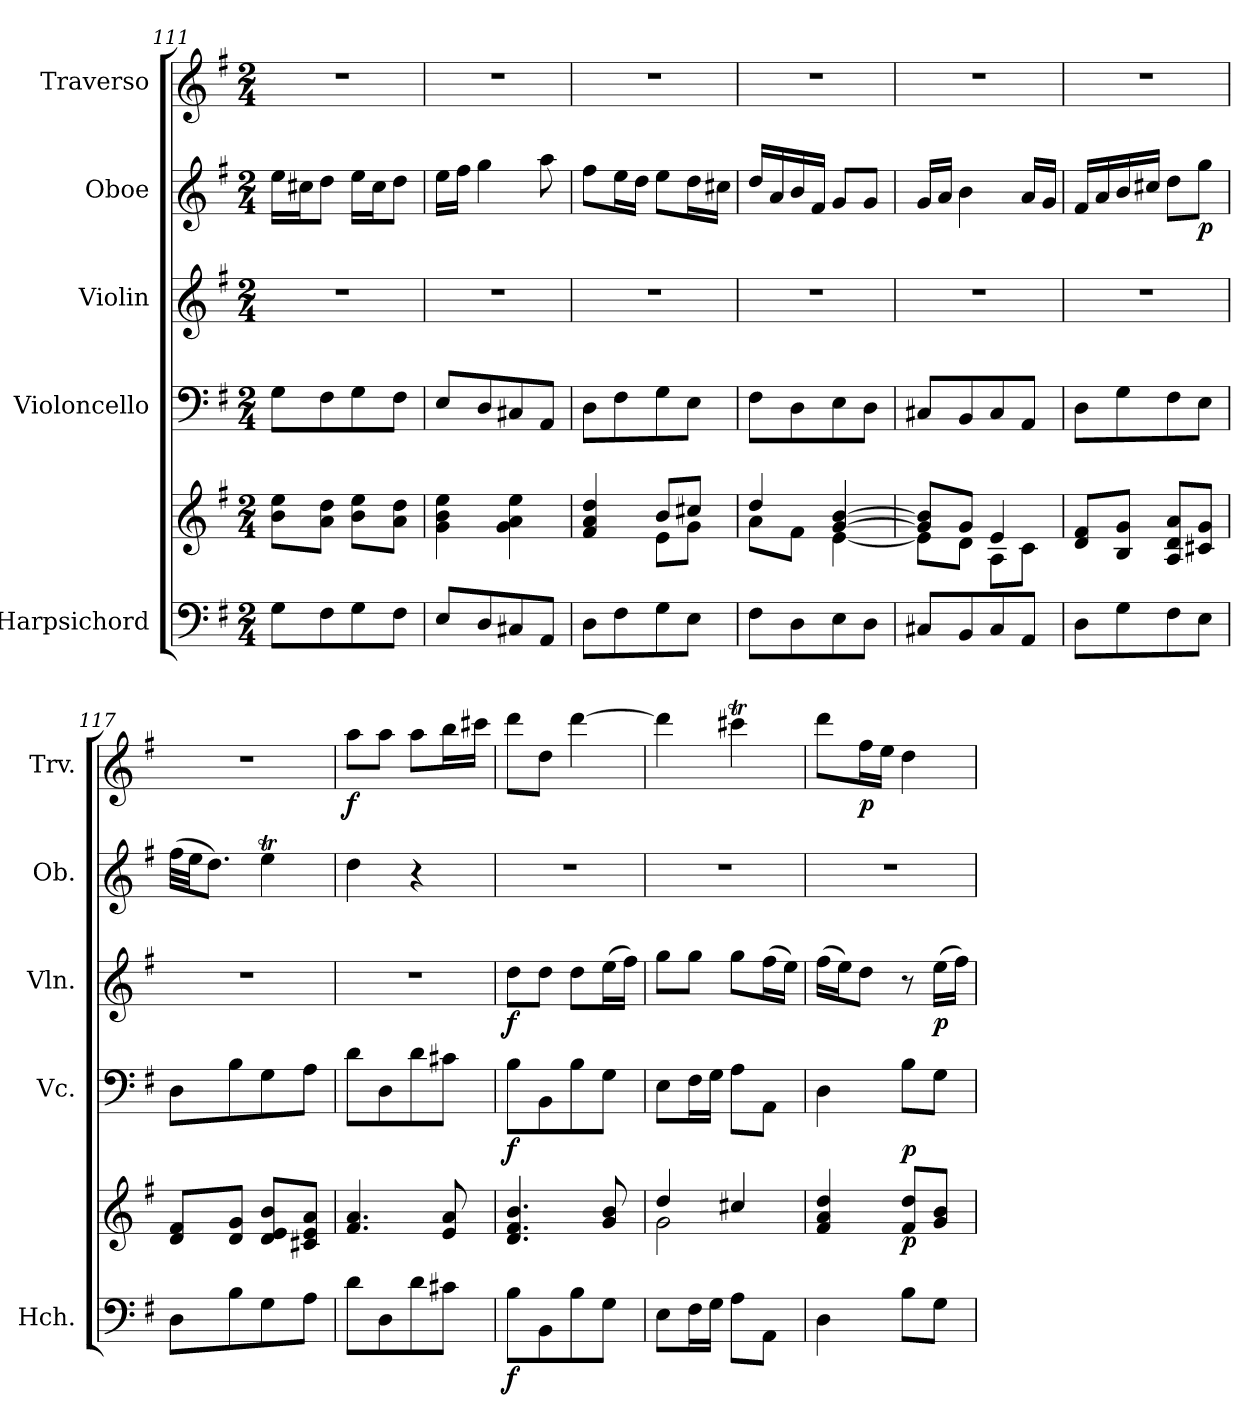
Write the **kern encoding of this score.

**kern	**kern	**dynam	**kern	**dynam	**kern	**dynam	**kern	**dynam	**kern	**dynam
*part5	*part5	*part5	*part4	*part4	*part3	*part3	*part2	*part2	*part1	*part1
*staff6	*staff5	*staff5/6	*staff4	*staff4	*staff3	*staff3	*staff2	*staff2	*staff1	*staff1
*I"Harpsichord	*	*	*I"Violoncello	*	*I"Violin	*	*I"Oboe	*	*I"Traverso	*
*I'Hch.	*	*	*I'Vc.	*	*I'Vln.	*	*I'Ob.	*	*I'Trv.	*
*clefF4	*clefG2	*	*clefF4	*	*clefG2	*	*clefG2	*	*clefG2	*
*k[f#]	*k[f#]	*	*k[f#]	*	*k[f#]	*	*k[f#]	*	*k[f#]	*
*M2/4	*M2/4	*	*M2/4	*	*M2/4	*	*M2/4	*	*M2/4	*
=111	=111	=111	=111	=111	=111	=111	=111	=111	=111	=111
8G\L	8b\ 8ee\L	.	8G\L	.	2r	.	16ee\LL	.	2r	.
.	.	.	.	.	.	.	16cc#X\J	.	.	.
8F#\	8a\ 8dd\J	.	8F#\	.	.	.	8dd\J	.	.	.
8G\	8b\ 8ee\L	.	8G\	.	.	.	16ee\LL	.	.	.
.	.	.	.	.	.	.	16cc#\J	.	.	.
8F#\J	8a\ 8dd\J	.	8F#\J	.	.	.	8dd\J	.	.	.
=112	=112	=112	=112	=112	=112	=112	=112	=112	=112	=112
8E/L	4g\ 4b\ 4ee\	.	8E/L	.	2r	.	16ee\LL	.	2r	.
.	.	.	.	.	.	.	16ff#\JJ	.	.	.
8D/	.	.	8D/	.	.	.	4gg\	.	.	.
8C#X/	4g\ 4a\ 4ee\	.	8C#X/	.	.	.	.	.	.	.
8AA/J	.	.	8AA/J	.	.	.	8aa\	.	.	.
=113	=113	=113	=113	=113	=113	=113	=113	=113	=113	=113
*	*^	*	*	*	*	*	*	*	*	*
8D\L	4f#/ 4a/ 4dd/	4ryy	.	8D\L	.	2r	.	8ff#\L	.	2r	.
8F#\	.	.	.	8F#\	.	.	.	16ee\L	.	.	.
.	.	.	.	.	.	.	.	16dd\JJ	.	.	.
8G\	8b/L	8e\L	.	8G\	.	.	.	8ee\L	.	.	.
8E\J	8cc#X/J	8g\J	.	8E\J	.	.	.	16dd\L	.	.	.
.	.	.	.	.	.	.	.	16cc#X\JJ	.	.	.
=114	=114	=114	=114	=114	=114	=114	=114	=114	=114	=114	=114
8F#\L	4dd/	8a\L	.	8F#\L	.	2r	.	16dd/LL	.	2r	.
.	.	.	.	.	.	.	.	16a/	.	.	.
8D\	.	8f#\J	.	8D\	.	.	.	16b/	.	.	.
.	.	.	.	.	.	.	.	16f#/JJ	.	.	.
8E\	[4g/ [4b/	[4e\	.	8E\	.	.	.	8g/L	.	.	.
8D\J	.	.	.	8D\J	.	.	.	8g/J	.	.	.
!!LO:PB:g=z
=115	=115	=115	=115	=115	=115	=115	=115	=115	=115	=115	=115
8C#X/L	8g/] 8b/]L	8e\L]	.	8C#X/L	.	2r	.	16g/LL	.	2r	.
.	.	.	.	.	.	.	.	16a/JJ	.	.	.
8BB/	8g/J	8d\J	.	8BB/	.	.	.	4b\	.	.	.
8C#/	4e/	8A\L	.	8C#/	.	.	.	.	.	.	.
8AA/J	.	8c\J	.	8AA/J	.	.	.	16a/LL	.	.	.
.	.	.	.	.	.	.	.	16g/JJ	.	.	.
*	*v	*v	*	*	*	*	*	*	*	*	*
=116	=116	=116	=116	=116	=116	=116	=116	=116	=116	=116
8D\L	8d/ 8f#/L	.	8D\L	.	2r	.	16f#/LL	.	2r	.
.	.	.	.	.	.	.	16a/	.	.	.
8G\	8B/ 8g/J	.	8G\	.	.	.	16b/	.	.	.
.	.	.	.	.	.	.	16cc#X/JJ	.	.	.
8F#\	8A/ 8d/ 8a/L	.	8F#\	.	.	.	8dd\L	.	.	.
!	!	!	!	!	!	!	!	!LO:DY:b	!	!
8E\J	8c#X/ 8g/J	.	8E\J	.	.	.	8gg\J	p	.	.
=117	=117	=117	=117	=117	=117	=117	=117	=117	=117	=117
8D\L	8d/ 8f#/L	.	8D\L	.	2r	.	(32ff#\LLL	.	2r	.
.	.	.	.	.	.	.	32ee\JJ	.	.	.
.	.	.	.	.	.	.	8.dd\J)	.	.	.
8B\	8d/ 8g/J	.	8B\	.	.	.	.	.	.	.
8G\	8d/ 8e/ 8b/L	.	8G\	.	.	.	4eeT\	.	.	.
8A\J	8c#X/ 8e/ 8a/J	.	8A\J	.	.	.	.	.	.	.
=118	=118	=118	=118	=118	=118	=118	=118	=118	=118	=118
!	!	!	!	!	!	!	!	!	!	!LO:DY:b
8d\L	4.f#/ 4.a/	.	8d\L	.	2r	.	4dd\	.	8aa\L	f
8D\	.	.	8D\	.	.	.	.	.	8aa\J	.
8d\	.	.	8d\	.	.	.	4r	.	8aa\L	.
8c#X\J	8e/ 8a/	.	8c#X\J	.	.	.	.	.	16bb\L	.
.	.	.	.	.	.	.	.	.	16ccc#X\JJ	.
=119	=119	=119	=119	=119	=119	=119	=119	=119	=119	=119
!	!	!LO:DY:b=2	!	!LO:DY:b	!	!LO:DY:b	!	!	!	!
8B\L	4.d/ 4.f#/ 4.b/	f	8B\L	f	8dd\L	f	2r	.	8ddd\L	.
8BB\	.	.	8BB\	.	8dd\J	.	.	.	8dd\J	.
8B\	.	.	8B\	.	8dd\L	.	.	.	[4ddd\	.
8G\J	8g/ 8b/	.	8G\J	.	(16ee\L	.	.	.	.	.
.	.	.	.	.	16ff#\JJ)	.	.	.	.	.
=120	=120	=120	=120	=120	=120	=120	=120	=120	=120	=120
*	*^	*	*	*	*	*	*	*	*	*
8E\L	4dd/	2g\	.	8E\L	.	8gg\L	.	2r	.	4ddd\]	.
16F#\L	.	.	.	16F#\L	.	8gg\J	.	.	.	.	.
16G\JJ	.	.	.	16G\JJ	.	.	.	.	.	.	.
8A\L	4cc#X/	.	.	8A\L	.	8gg\L	.	.	.	4ccc#Xt\	.
8AA\J	.	.	.	8AA\J	.	(16ff#\L	.	.	.	.	.
.	.	.	.	.	.	16ee\JJ)	.	.	.	.	.
*	*v	*v	*	*	*	*	*	*	*	*	*
=121	=121	=121	=121	=121	=121	=121	=121	=121	=121	=121
4D\	4f#/ 4a/ 4dd/	.	4D\	.	(16ff#\LL	.	2r	.	8ddd\L	.
.	.	.	.	.	16ee\J)	.	.	.	.	.
!	!	!	!	!	!	!	!	!	!	!LO:DY:b
.	.	.	.	.	8dd\J	.	.	.	16ff#\L	p
.	.	.	.	.	.	.	.	.	16ee\JJ	.
!	!	!LO:DY:b	!	!LO:DY:b	!	!	!	!	!	!
8B\L	8f#/ 8dd/L	p	8B\L	p	8r	.	.	.	4dd\	.
!	!	!	!	!	!	!LO:DY:b	!	!	!	!
8G\J	8g/ 8b/J	.	8G\J	.	(16ee\LL	p	.	.	.	.
.	.	.	.	.	16ff#\JJ)	.	.	.	.	.
=	=	=	=	=	=	=	=	=	=	=
*-	*-	*-	*-	*-	*-	*-	*-	*-	*-	*-
